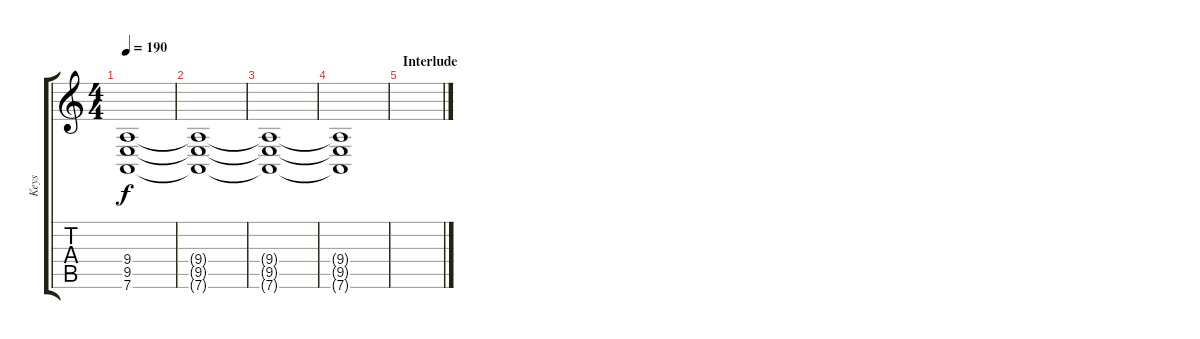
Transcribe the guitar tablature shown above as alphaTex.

\track ("Keys" "Keys") {instrument stringensemble1}
\staff {score tabs}
\tuning (D4 A3 F3 C3 G2 D2) {hide}
\ts (4 4)
\tempo 190
\clef g2
\ks c
(9.4 9.5 7.6).1{dy f} |
(9.4{t} 9.5{t} 7.6{t}).1 |
(9.4{t} 9.5{t} 7.6{t}).1 |
(9.4{t} 9.5{t} 7.6{t}).1 |
\section ("" "Interlude")
